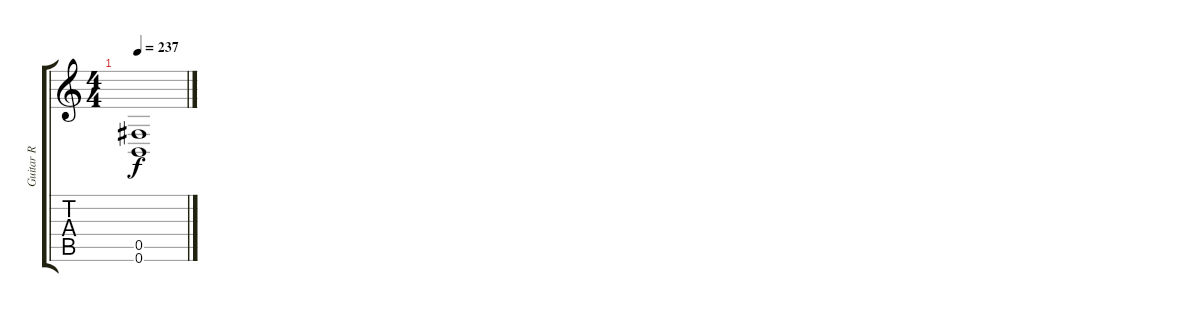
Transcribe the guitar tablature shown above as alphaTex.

\track ("Guitar R" "Guitar R") {instrument distortionguitar}
\staff {score tabs}
\tuning (Db4 Ab3 E3 B2 Gb2 B1) {hide}
\ts (4 4)
\tempo 237
\clef g2
\ks c
(0.5 0.6).1{dy f}
